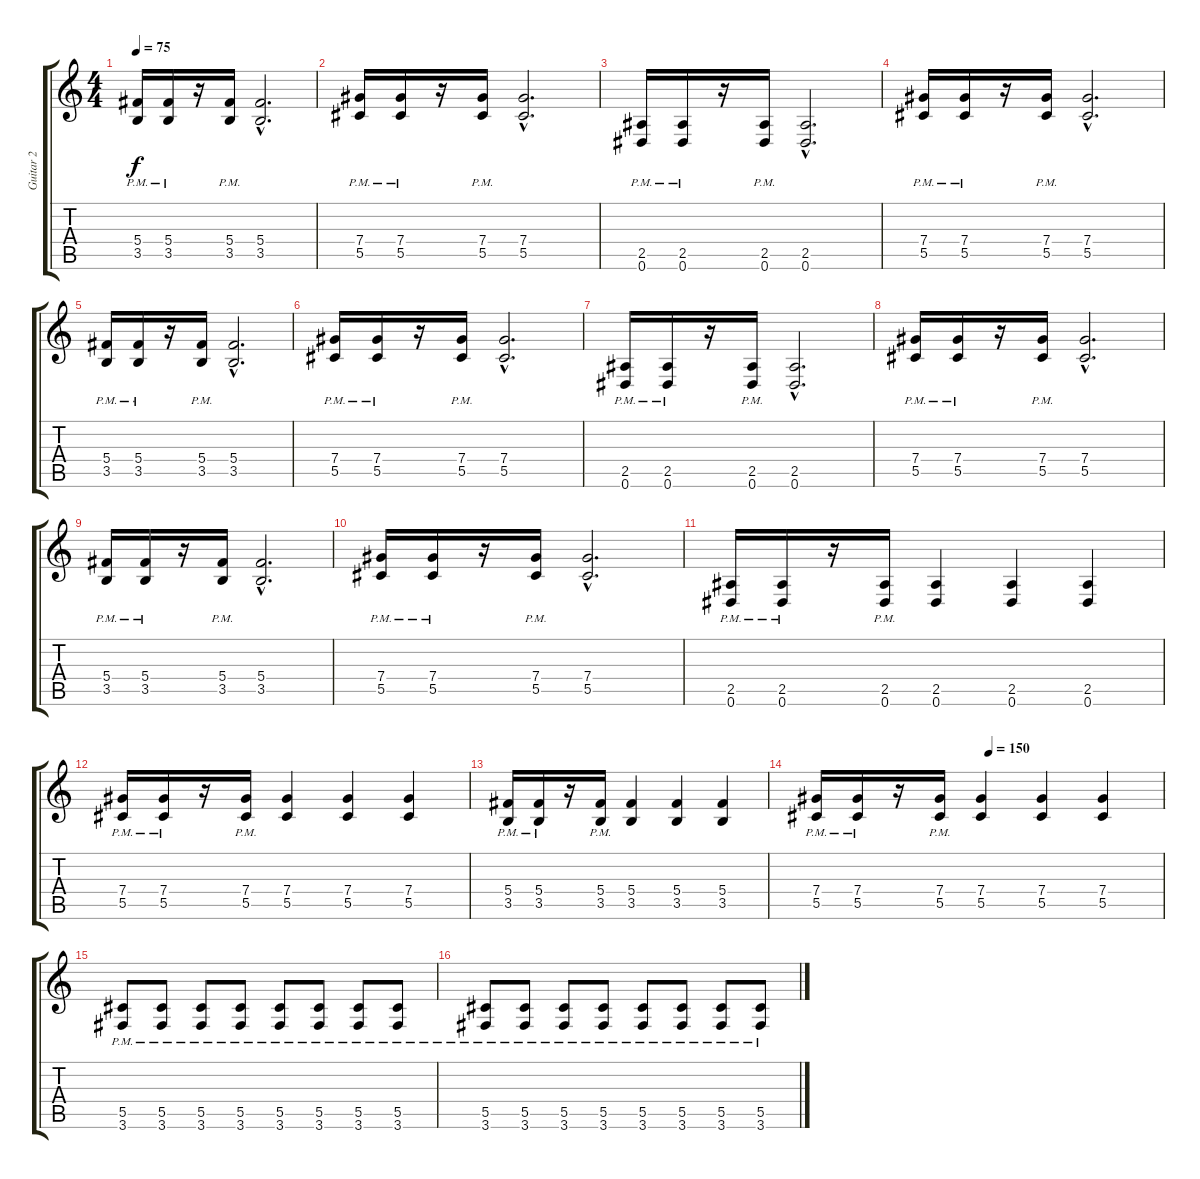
\track ("Guitar 2" "Guitar 2") {instrument distortionguitar}
\staff {score tabs}
\tuning (Eb4 Bb3 Gb3 Db3 Ab2 Eb2) {hide}
\ts (4 4)
\tempo 75
\clef g2
\ks c
(5.4{pm} 3.5{pm}).16{dy f} (5.4{pm} 3.5{pm}).16 r.16 (5.4{pm} 3.5{pm}).16 (5.4{hac} 3.5{hac}).2{d} |
(7.4{pm} 5.5{pm}).16 (7.4{pm} 5.5{pm}).16 r.16 (7.4{pm} 5.5{pm}).16 (7.4{hac} 5.5{hac}).2{d} |
(2.5{pm} 0.6{pm}).16 (2.5{pm} 0.6{pm}).16 r.16 (2.5{pm} 0.6{pm}).16 (2.5{hac} 0.6{hac}).2{d} |
(7.4{pm} 5.5{pm}).16 (7.4{pm} 5.5{pm}).16 r.16 (7.4{pm} 5.5{pm}).16 (7.4{hac} 5.5{hac}).2{d} |
(5.4{pm} 3.5{pm}).16 (5.4{pm} 3.5{pm}).16 r.16 (5.4{pm} 3.5{pm}).16 (5.4{hac} 3.5{hac}).2{d} |
(7.4{pm} 5.5{pm}).16 (7.4{pm} 5.5{pm}).16 r.16 (7.4{pm} 5.5{pm}).16 (7.4{hac} 5.5{hac}).2{d} |
(2.5{pm} 0.6{pm}).16 (2.5{pm} 0.6{pm}).16 r.16 (2.5{pm} 0.6{pm}).16 (2.5{hac} 0.6{hac}).2{d} |
(7.4{pm} 5.5{pm}).16 (7.4{pm} 5.5{pm}).16 r.16 (7.4{pm} 5.5{pm}).16 (7.4{hac} 5.5{hac}).2{d} |
(5.4{pm} 3.5{pm}).16 (5.4{pm} 3.5{pm}).16 r.16 (5.4{pm} 3.5{pm}).16 (5.4{hac} 3.5{hac}).2{d} |
(7.4{pm} 5.5{pm}).16 (7.4{pm} 5.5{pm}).16 r.16 (7.4{pm} 5.5{pm}).16 (7.4{hac} 5.5{hac}).2{d} |
(2.5{pm} 0.6{pm}).16 (2.5{pm} 0.6{pm}).16 r.16 (2.5{pm} 0.6{pm}).16 (2.5 0.6).4 (2.5 0.6).4 (2.5 0.6).4 |
(7.4{pm} 5.5{pm}).16 (7.4{pm} 5.5{pm}).16 r.16 (7.4{pm} 5.5{pm}).16 (7.4 5.5).4 (7.4 5.5).4 (7.4 5.5).4 |
(5.4{pm} 3.5{pm}).16 (5.4{pm} 3.5{pm}).16 r.16 (5.4{pm} 3.5{pm}).16 (5.4 3.5).4 (5.4 3.5).4 (5.4 3.5).4 |
\tempo (150 0.5)
(7.4{pm} 5.5{pm}).16 (7.4{pm} 5.5{pm}).16 r.16 (7.4{pm} 5.5{pm}).16 (7.4 5.5).4 (7.4 5.5).4 (7.4 5.5).4 |
(5.5{pm} 3.6{pm}).8 (5.5{pm} 3.6{pm}).8 (5.5{pm} 3.6{pm}).8 (5.5{pm} 3.6{pm}).8 (5.5{pm} 3.6{pm}).8 (5.5{pm} 3.6{pm}).8 (5.5{pm} 3.6{pm}).8 (5.5{pm} 3.6{pm}).8 |
(5.5{pm} 3.6{pm}).8 (5.5{pm} 3.6{pm}).8 (5.5{pm} 3.6{pm}).8 (5.5{pm} 3.6{pm}).8 (5.5{pm} 3.6{pm}).8 (5.5{pm} 3.6{pm}).8 (5.5{pm} 3.6{pm}).8 (5.5{pm} 3.6{pm}).8
